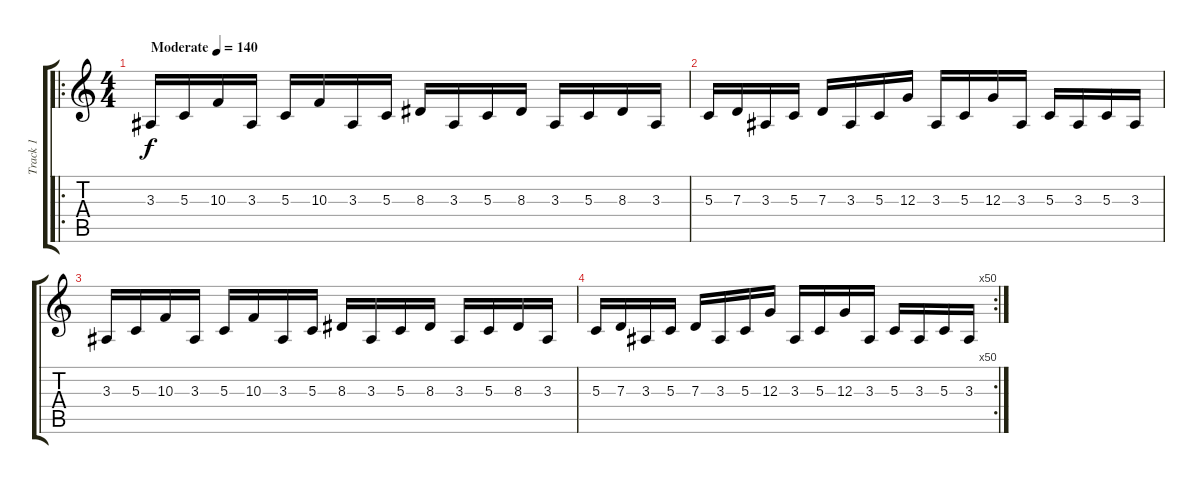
\track ("Track 1" "Track 1") {solo instrument lead1square}
\staff {score tabs}
\tuning (E4 B3 G3 D3 A2 E2) {hide}
\ro
\ts (4 4)
\tempo (140 "Moderate")
\clef g2
\ks c
3.3.16{dy f instrument lead1square} 5.3.16 10.3.16 3.3.16 5.3.16 10.3.16 3.3.16 5.3.16 8.3.16 3.3.16 5.3.16 8.3.16 3.3.16 5.3.16 8.3.16 3.3.16 |
5.3.16 7.3.16 3.3.16 5.3.16 7.3.16 3.3.16 5.3.16 12.3.16 3.3.16 5.3.16 12.3.16 3.3.16 5.3.16 3.3.16 5.3.16 3.3.16 |
3.3.16 5.3.16 10.3.16 3.3.16 5.3.16 10.3.16 3.3.16 5.3.16 8.3.16 3.3.16 5.3.16 8.3.16 3.3.16 5.3.16 8.3.16 3.3.16 |
\rc 50
5.3.16 7.3.16 3.3.16 5.3.16 7.3.16 3.3.16 5.3.16 12.3.16 3.3.16 5.3.16 12.3.16 3.3.16 5.3.16 3.3.16 5.3.16 3.3.16
